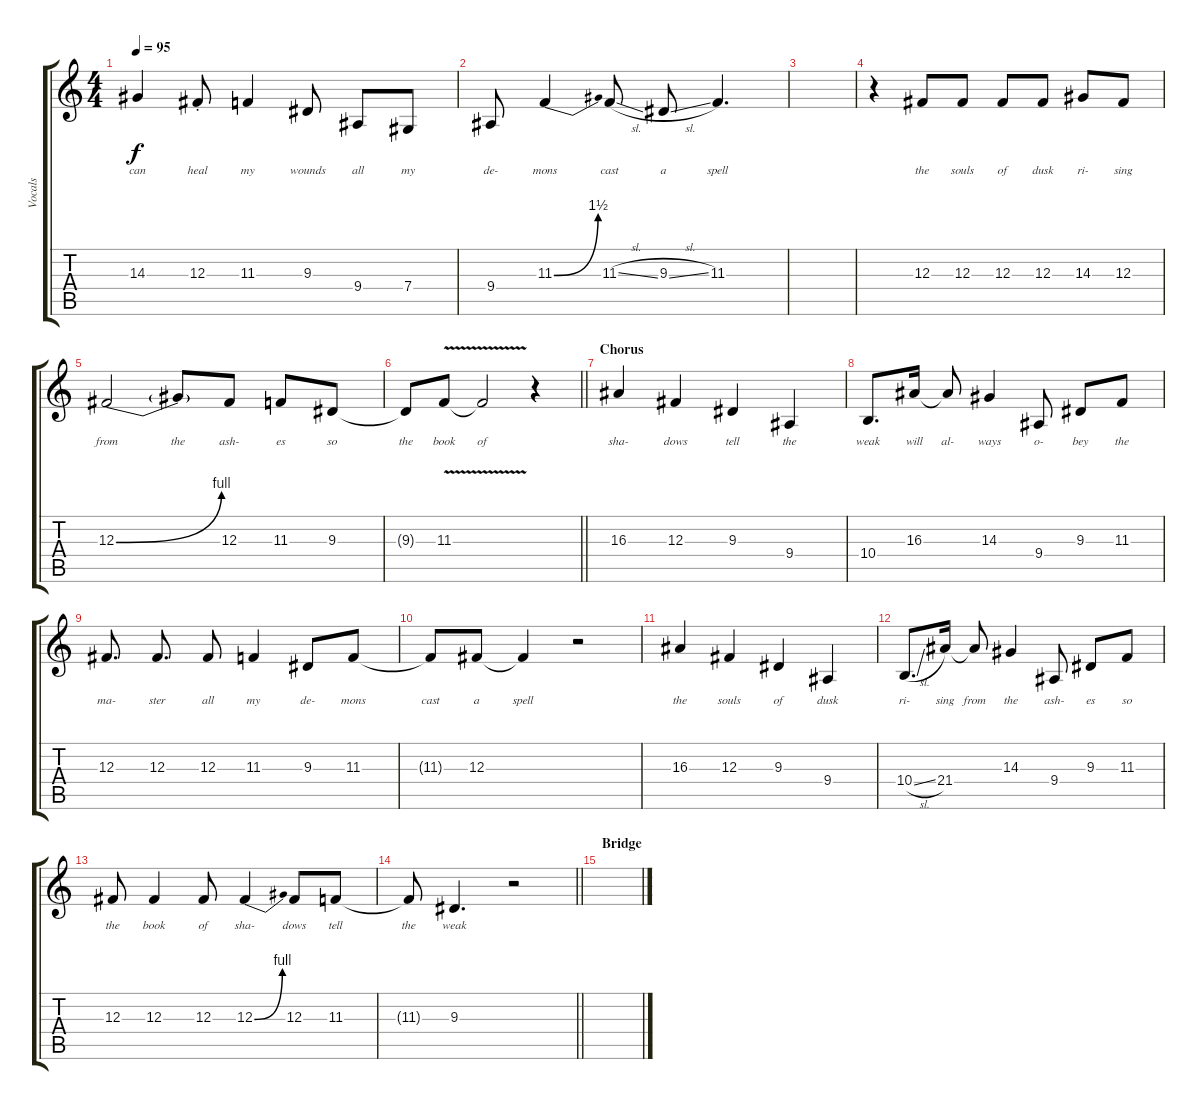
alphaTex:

\track ("Vocals" "Vocals") {instrument flute}
\staff {score tabs}
\tuning (Eb4 Bb3 Gb3 Db3 Ab2 Eb2) {hide}
\ts (4 4)
\tempo 95
\clef g2
\ks c
14.3.4{lyrics (0 "can") lyrics (1 "") lyrics (2 "") lyrics (3 "") lyrics (4 "") dy f} 12.3{st}.8{lyrics (0 "heal") lyrics (1 "") lyrics (2 "") lyrics (3 "") lyrics (4 "")} 11.3.4{lyrics (0 "my") lyrics (1 "") lyrics (2 "") lyrics (3 "") lyrics (4 "")} 9.3.8{lyrics (0 "wounds") lyrics (1 "") lyrics (2 "") lyrics (3 "") lyrics (4 "")} 9.4.8{lyrics (0 "all") lyrics (1 "") lyrics (2 "") lyrics (3 "") lyrics (4 "")} 7.4.8{lyrics (0 "my") lyrics (1 "") lyrics (2 "") lyrics (3 "") lyrics (4 "")} |
9.4.8{lyrics (0 "de-") lyrics (1 "") lyrics (2 "") lyrics (3 "") lyrics (4 "")} 11.3{be (bend 0 0 60 6)}.4{lyrics (0 "mons") lyrics (1 "") lyrics (2 "") lyrics (3 "") lyrics (4 "")} 11.3{sl}.8{lyrics (0 "cast") lyrics (1 "") lyrics (2 "") lyrics (3 "") lyrics (4 "")} 9.3{sl}.8{lyrics (0 "a") lyrics (1 "") lyrics (2 "") lyrics (3 "") lyrics (4 "")} 11.3.4{d lyrics (0 "spell") lyrics (1 "") lyrics (2 "") lyrics (3 "") lyrics (4 "")} |
|
r.4 12.3.8{lyrics (0 "the") lyrics (1 "") lyrics (2 "") lyrics (3 "") lyrics (4 "")} 12.3.8{lyrics (0 "souls") lyrics (1 "") lyrics (2 "") lyrics (3 "") lyrics (4 "")} 12.3.8{lyrics (0 "of") lyrics (1 "") lyrics (2 "") lyrics (3 "") lyrics (4 "")} 12.3.8{lyrics (0 "dusk") lyrics (1 "") lyrics (2 "") lyrics (3 "") lyrics (4 "")} 14.3.8{lyrics (0 "ri-") lyrics (1 "") lyrics (2 "") lyrics (3 "") lyrics (4 "")} 12.3.8{lyrics (0 "sing") lyrics (1 "") lyrics (2 "") lyrics (3 "") lyrics (4 "")} |
12.3{be (bend 0 0 60 4)}.2{lyrics (0 "from") lyrics (1 "") lyrics (2 "") lyrics (3 "") lyrics (4 "")} 12.3{t}.8{lyrics (0 "the") lyrics (1 "") lyrics (2 "") lyrics (3 "") lyrics (4 "")} 12.3.8{lyrics (0 "ash-") lyrics (1 "") lyrics (2 "") lyrics (3 "") lyrics (4 "")} 11.3.8{lyrics (0 "es") lyrics (1 "") lyrics (2 "") lyrics (3 "") lyrics (4 "")} 9.3.8{lyrics (0 "so") lyrics (1 "") lyrics (2 "") lyrics (3 "") lyrics (4 "")} |
\barLineRight lightlight
9.3{t}.8{lyrics (0 "the") lyrics (1 "") lyrics (2 "") lyrics (3 "") lyrics (4 "")} 11.3{v}.8{lyrics (0 "book") lyrics (1 "") lyrics (2 "") lyrics (3 "") lyrics (4 "")} 11.3{t}.2{lyrics (0 "of") lyrics (1 "") lyrics (2 "") lyrics (3 "") lyrics (4 "")} r.4 |
\section ("" "Chorus")
16.3.4{lyrics (0 "sha-") lyrics (1 "") lyrics (2 "") lyrics (3 "") lyrics (4 "")} 12.3.4{lyrics (0 "dows") lyrics (1 "") lyrics (2 "") lyrics (3 "") lyrics (4 "")} 9.3.4{lyrics (0 "tell") lyrics (1 "") lyrics (2 "") lyrics (3 "") lyrics (4 "")} 9.4.4{lyrics (0 "the") lyrics (1 "") lyrics (2 "") lyrics (3 "") lyrics (4 "")} |
10.4.8{d lyrics (0 "weak") lyrics (1 "") lyrics (2 "") lyrics (3 "") lyrics (4 "")} 16.3.16{lyrics (0 "will") lyrics (1 "") lyrics (2 "") lyrics (3 "") lyrics (4 "")} 16.3{t}.8{lyrics (0 "al-") lyrics (1 "") lyrics (2 "") lyrics (3 "") lyrics (4 "")} 14.3.4{lyrics (0 "ways") lyrics (1 "") lyrics (2 "") lyrics (3 "") lyrics (4 "")} 9.4.8{lyrics (0 "o-") lyrics (1 "") lyrics (2 "") lyrics (3 "") lyrics (4 "")} 9.3.8{lyrics (0 "bey") lyrics (1 "") lyrics (2 "") lyrics (3 "") lyrics (4 "")} 11.3.8{lyrics (0 "the") lyrics (1 "") lyrics (2 "") lyrics (3 "") lyrics (4 "")} |
12.3.8{d lyrics (0 "ma-") lyrics (1 "") lyrics (2 "") lyrics (3 "") lyrics (4 "") beam split} 12.3.8{d lyrics (0 "ster") lyrics (1 "") lyrics (2 "") lyrics (3 "") lyrics (4 "")} 12.3.8{lyrics (0 "all") lyrics (1 "") lyrics (2 "") lyrics (3 "") lyrics (4 "")} 11.3.4{lyrics (0 "my") lyrics (1 "") lyrics (2 "") lyrics (3 "") lyrics (4 "")} 9.3.8{lyrics (0 "de-") lyrics (1 "") lyrics (2 "") lyrics (3 "") lyrics (4 "")} 11.3.8{lyrics (0 "mons") lyrics (1 "") lyrics (2 "") lyrics (3 "") lyrics (4 "")} |
11.3{t}.8{lyrics (0 "cast") lyrics (1 "") lyrics (2 "") lyrics (3 "") lyrics (4 "")} 12.3.8{lyrics (0 "a") lyrics (1 "") lyrics (2 "") lyrics (3 "") lyrics (4 "")} 12.3{t}.4{lyrics (0 "spell") lyrics (1 "") lyrics (2 "") lyrics (3 "") lyrics (4 "")} r.2 |
16.3.4{lyrics (0 "the") lyrics (1 "") lyrics (2 "") lyrics (3 "") lyrics (4 "")} 12.3.4{lyrics (0 "souls") lyrics (1 "") lyrics (2 "") lyrics (3 "") lyrics (4 "")} 9.3.4{lyrics (0 "of") lyrics (1 "") lyrics (2 "") lyrics (3 "") lyrics (4 "")} 9.4.4{lyrics (0 "dusk") lyrics (1 "") lyrics (2 "") lyrics (3 "") lyrics (4 "")} |
10.4{sl}.8{d lyrics (0 "ri-") lyrics (1 "") lyrics (2 "") lyrics (3 "") lyrics (4 "")} 21.4.16{lyrics (0 "sing") lyrics (1 "") lyrics (2 "") lyrics (3 "") lyrics (4 "")} 21.4{t}.8{lyrics (0 "from") lyrics (1 "") lyrics (2 "") lyrics (3 "") lyrics (4 "")} 14.3.4{lyrics (0 "the") lyrics (1 "") lyrics (2 "") lyrics (3 "") lyrics (4 "")} 9.4.8{lyrics (0 "ash-") lyrics (1 "") lyrics (2 "") lyrics (3 "") lyrics (4 "")} 9.3.8{lyrics (0 "es") lyrics (1 "") lyrics (2 "") lyrics (3 "") lyrics (4 "")} 11.3.8{lyrics (0 "so") lyrics (1 "") lyrics (2 "") lyrics (3 "") lyrics (4 "")} |
12.3.8{lyrics (0 "the") lyrics (1 "") lyrics (2 "") lyrics (3 "") lyrics (4 "")} 12.3.4{lyrics (0 "book") lyrics (1 "") lyrics (2 "") lyrics (3 "") lyrics (4 "")} 12.3.8{lyrics (0 "of") lyrics (1 "") lyrics (2 "") lyrics (3 "") lyrics (4 "")} 12.3{be (bend 0 0 60 4)}.4{lyrics (0 "sha-") lyrics (1 "") lyrics (2 "") lyrics (3 "") lyrics (4 "")} 12.3.8{lyrics (0 "dows") lyrics (1 "") lyrics (2 "") lyrics (3 "") lyrics (4 "")} 11.3.8{lyrics (0 "tell") lyrics (1 "") lyrics (2 "") lyrics (3 "") lyrics (4 "")} |
\barLineRight lightlight
11.3{t}.8{lyrics (0 "the") lyrics (1 "") lyrics (2 "") lyrics (3 "") lyrics (4 "")} 9.3.4{d lyrics (0 "weak") lyrics (1 "") lyrics (2 "") lyrics (3 "") lyrics (4 "")} r.2 |
\section ("" "Bridge")
